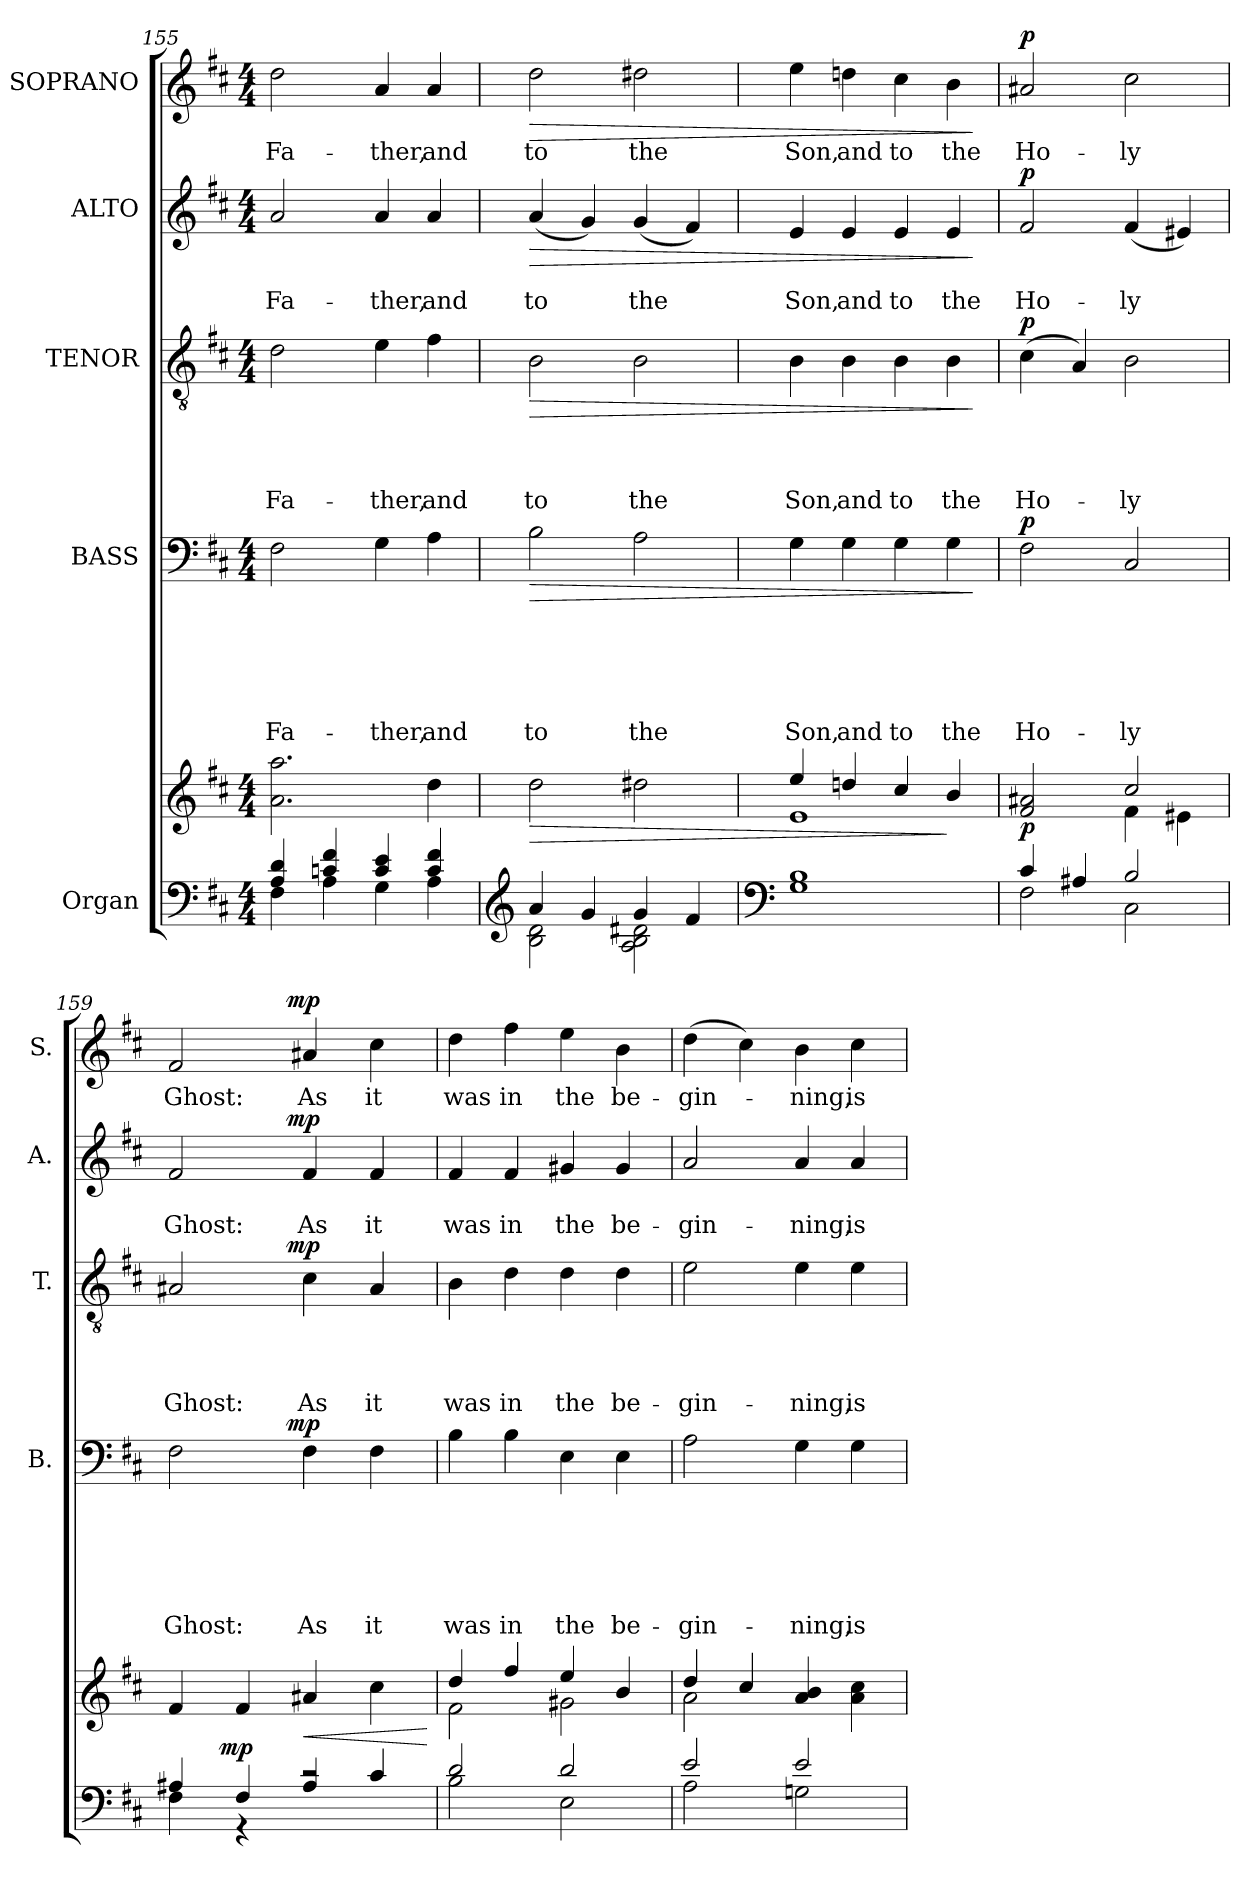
**kern	**kern	**dynam	**kern	**text	**text	**text	**text	**text	**text	**dynam	**kern	**text	**text	**text	**text	**dynam	**kern	**text	**text	**dynam	**kern	**text	**dynam
*part5	*part5	*part5	*part4	*part4	*part4	*part4	*part4	*part4	*part4	*part4	*part3	*part3	*part3	*part3	*part3	*part3	*part2	*part2	*part2	*part2	*part1	*part1	*part1
*staff6	*staff5	*staff5/6	*staff4	*staff4	*staff4	*staff4	*staff4	*staff4	*staff4	*staff4	*staff3	*staff3	*staff3	*staff3	*staff3	*staff3	*staff2	*staff2	*staff2	*staff2	*staff1	*staff1	*staff1
*I"Organ	*	*	*I"BASS	*	*	*	*	*	*	*	*I"TENOR	*	*	*	*	*	*I"ALTO	*	*	*	*I"SOPRANO	*	*
*	*	*	*I'B.	*	*	*	*	*	*	*	*I'T.	*	*	*	*	*	*I'A.	*	*	*	*I'S.	*	*
!!LO:LB:g=z
*clefF4	*clefG2	*	*clefF4	*	*	*	*	*	*	*	*clefGv2	*	*	*	*	*	*clefG2	*	*	*	*clefG2	*	*
*k[f#c#]	*k[f#c#]	*	*k[f#c#]	*	*	*	*	*	*	*	*k[f#c#]	*	*	*	*	*	*k[f#c#]	*	*	*	*k[f#c#]	*	*
*D:	*D:	*	*D:	*	*	*	*	*	*	*	*D:	*	*	*	*	*	*D:	*	*	*	*D:	*	*
*M4/4	*M4/4	*	*M4/4	*	*	*	*	*	*	*	*M4/4	*	*	*	*	*	*M4/4	*	*	*	*M4/4	*	*
=155	=155	=155	=155	=155	=155	=155	=155	=155	=155	=155	=155	=155	=155	=155	=155	=155	=155	=155	=155	=155	=155	=155	=155
*^	*	*	*	*	*	*	*	*	*	*	*	*	*	*	*	*	*	*	*	*	*	*	*
!	!	!	!	!	!	!	!	!	!	!LO:LY:b	!	!	!	!	!	!LO:LY:b	!	!	!	!LO:LY:b	!	!	!LO:LY:b	!
4A/ 4d/	4F#\	2.a\ 2.aa\	.	2F#\	.	.	.	.	.	Fa-	.	2d\	.	.	.	Fa-	.	2a/	.	Fa-	.	2dd\	Fa-	.
4cn/ 4f#/	4A\	.	.	.	.	.	.	.	.	.	.	.	.	.	.	.	.	.	.	.	.	.	.	.
!	!	!	!	!	!	!	!	!	!	!LO:LY:b	!	!	!	!	!	!LO:LY:b	!	!	!	!LO:LY:b	!	!	!LO:LY:b	!
4c/ 4e/	4G\	.	.	4G\	.	.	.	.	.	-ther,	.	4e\	.	.	.	-ther,	.	4a/	.	-ther,	.	4a/	-ther,	.
!	!	!	!	!	!	!	!	!	!	!LO:LY:b	!	!	!	!	!	!LO:LY:b	!	!	!	!LO:LY:b	!	!	!LO:LY:b	!
4c/ 4f#/	4A\	4dd\	.	4A\	.	.	.	.	.	and	.	4f#\	.	.	.	and	.	4a/	.	and	.	4a/	and	.
=156	=156	=156	=156	=156	=156	=156	=156	=156	=156	=156	=156	=156	=156	=156	=156	=156	=156	=156	=156	=156	=156	=156	=156	=156
*clefG2	*	*	*	*	*	*	*	*	*	*	*	*	*	*	*	*	*	*	*	*	*	*	*	*
!	!	!	!LO:HP:b	!	!	!	!	!	!	!LO:LY:b	!LO:HP:b	!	!	!	!	!LO:LY:b	!LO:HP:b	!	!	!LO:LY:b	!LO:HP:b	!	!LO:LY:b	!LO:HP:b
2B\ 2d\	4a/	2dd\	>	2B\	.	.	.	.	.	to	>	2B\	.	.	.	to	>	(<4a/	.	to	>	2dd\	to	>
.	4g/	.	.	.	.	.	.	.	.	.	.	.	.	.	.	.	.	4g/)	.	.	.	.	.	.
!	!	!	!	!	!	!	!	!	!	!LO:LY:b	!	!	!	!	!	!LO:LY:b	!	!	!	!LO:LY:b	!	!	!LO:LY:b	!
2A\ 2B\ 2d#X\	4g/	2dd#X\	.	2A\	.	.	.	.	.	the	.	2B\	.	.	.	the	.	(<4g/	.	the	.	2dd#X\	the	.
.	4f#/	.	.	.	.	.	.	.	.	.	.	.	.	.	.	.	.	4f#/)	.	.	.	.	.	.
*v	*v	*	*	*	*	*	*	*	*	*	*	*	*	*	*	*	*	*	*	*	*	*	*	*
=157	=157	=157	=157	=157	=157	=157	=157	=157	=157	=157	=157	=157	=157	=157	=157	=157	=157	=157	=157	=157	=157	=157	=157
*clefF4	*	*	*	*	*	*	*	*	*	*	*	*	*	*	*	*	*	*	*	*	*	*	*
*^	*^	*	*	*	*	*	*	*	*	*	*	*	*	*	*	*	*	*	*	*	*	*	*
!	!	!	!	!	!	!	!	!	!	!	!LO:LY:b	!	!	!	!	!	!LO:LY:b	!	!	!	!LO:LY:b	!	!	!LO:LY:b	!
*v	*v	*	*	*	*	*	*	*	*	*	*	*	*	*	*	*	*	*	*	*	*	*	*	*	*
1G 1B	1e	4ee/	.	4G\	.	.	.	.	.	Son,	.	4B\	.	.	.	Son,	.	4e/	.	Son,	.	4ee\	Son,	.
!	!	!	!	!	!	!	!	!	!	!LO:LY:b	!	!	!	!	!	!LO:LY:b	!	!	!	!LO:LY:b	!	!	!LO:LY:b	!
.	.	4ddn/	.	4G\	.	.	.	.	.	and	.	4B\	.	.	.	and	.	4e/	.	and	.	4ddn\	and	.
!	!	!	!	!	!	!	!	!	!	!LO:LY:b	!	!	!	!	!	!LO:LY:b	!	!	!	!LO:LY:b	!	!	!LO:LY:b	!
.	.	4cc#/	.	4G\	.	.	.	.	.	to	.	4B\	.	.	.	to	.	4e/	.	to	.	4cc#\	to	.
!	!	!	!	!	!	!	!	!	!	!LO:LY:b	!	!	!	!	!	!LO:LY:b	!	!	!	!LO:LY:b	!	!	!LO:LY:b	!
.	.	4b/	]	4G\	.	.	.	.	.	the	.	4B\	.	.	.	the	.	4e/	.	the	.	4b\	the	.
*	*v	*v	*	*	*	*	*	*	*	*	*	*	*	*	*	*	*	*	*	*	*	*	*	*
.	.	.	.	.	.	.	.	.	.	]	.	.	.	.	.	]	.	.	.	]	.	.	]
=158	=158	=158	=158	=158	=158	=158	=158	=158	=158	=158	=158	=158	=158	=158	=158	=158	=158	=158	=158	=158	=158	=158	=158
*^	*^	*	*	*	*	*	*	*	*	*	*	*	*	*	*	*	*	*	*	*	*	*	*
!	!	!	!	!LO:DY:a=2	!	!	!	!	!	!	!LO:LY:b	!LO:DY:a	!	!	!	!	!LO:LY:b	!LO:DY:a	!	!	!LO:LY:b	!LO:DY:a	!	!LO:LY:b	!LO:DY:a
2F#\	4c#/	2f#/ 2a#X/	2ryy	p	2F#\	.	.	.	.	.	Ho-	p	(>4c#\	.	.	.	Ho-	p	2f#/	.	Ho-	p	2a#X/	Ho-	p
.	4A#X/	.	.	.	.	.	.	.	.	.	.	.	4A/)	.	.	.	.	.	.	.	.	.	.	.	.
!	!	!	!	!	!	!	!	!	!	!	!LO:LY:b	!	!	!	!	!	!LO:LY:b	!	!	!	!LO:LY:b	!	!	!LO:LY:b	!
2C#\	2B/	2cc#/	4f#\	.	2C#/	.	.	.	.	.	-ly	.	2B\	.	.	.	-ly	.	(<4f#/	.	-ly	.	2cc#\	-ly	.
.	.	.	4e#X\	.	.	.	.	.	.	.	.	.	.	.	.	.	.	.	4e#X/)	.	.	.	.	.	.
=159	=159	=159	=159	=159	=159	=159	=159	=159	=159	=159	=159	=159	=159	=159	=159	=159	=159	=159	=159	=159	=159	=159	=159	=159	=159
!	!	!	!	!	!	!	!	!	!	!	!LO:LY:b	!	!	!	!	!	!LO:LY:b	!	!	!	!LO:LY:b	!	!	!LO:LY:b	!
*	*^	*v	*v	*	*^	*	*	*	*	*	*	*	*^	*	*	*	*	*	*^	*	*	*	*^	*	*
4F#\	4A#X/	8..ryy	4f#/	.	2F#\	4...ryy	.	.	.	.	.	Ghost:	.	2A#X/	4...ryy	.	.	.	Ghost:	.	2f#/	4...ryy	.	Ghost:	.	2f#/	4...ryy	Ghost:	.
!	!	!	!	!LO:DY:a=2	!	!	!	!	!	!	!	!	!	!	!	!	!	!	!	!	!	!	!	!	!	!	!	!	!
.	.	2ryy	.	mp	.	.	.	.	.	.	.	.	.	.	.	.	.	.	.	.	.	.	.	.	.	.	.	.	.
4rGG	4F#/	.	4f#/	.	.	.	.	.	.	.	.	.	.	.	.	.	.	.	.	.	.	.	.	.	.	.	.	.	.
!	!	!	!	!	!	!	!	!	!	!	!	!	!LO:DY:a	!	!	!	!	!	!	!LO:DY:a	!	!	!	!	!LO:DY:a	!	!	!	!LO:DY:a
.	.	.	.	.	.	2ryy	.	.	.	.	.	.	mp	.	2ryy	.	.	.	.	mp	.	2ryy	.	.	mp	.	2ryy	.	mp
!	!	!	!	!LO:HP:b	!	!	!	!	!	!	!	!LO:LY:b	!	!	!	!	!	!	!LO:LY:b	!	!	!	!	!LO:LY:b	!	!	!	!LO:LY:b	!
2rc	4A#/	.	4a#X/	<	4F#\	.	.	.	.	.	.	As	.	4c#\	.	.	.	.	As	.	4f#/	.	.	As	.	4a#X/	.	As	.
.	.	4ryy	.	.	.	.	.	.	.	.	.	.	.	.	.	.	.	.	.	.	.	.	.	.	.	.	.	.	.
!	!	!	!	!	!	!	!	!	!	!	!	!LO:LY:b	!	!	!	!	!	!	!LO:LY:b	!	!	!	!	!LO:LY:b	!	!	!	!LO:LY:b	!
.	4c#/	.	4cc#\	.	4F#\	.	.	.	.	.	.	it	.	4A#/	.	.	.	.	it	.	4f#/	.	.	it	.	4cc#\	.	it	.
.	.	32ryy	.	.	.	32ryy	.	.	.	.	.	.	.	.	32ryy	.	.	.	.	.	.	32ryy	.	.	.	.	32ryy	.	.
.	.	.	.	[	.	.	.	.	.	.	.	.	.	.	.	.	.	.	.	.	.	.	.	.	.	.	.	.	.
!!LO:PB:g=z
=160	=160	=160	=160	=160	=160	=160	=160	=160	=160	=160	=160	=160	=160	=160	=160	=160	=160	=160	=160	=160	=160	=160	=160	=160	=160	=160	=160	=160	=160
*	*	*	*^	*	*	*	*	*	*	*	*	*	*	*	*	*	*	*	*	*	*	*	*	*	*	*	*	*	*
!	!	!	!	!	!	!	!	!	!	!	!	!	!LO:LY:b	!	!	!	!	!	!	!LO:LY:b	!	!	!	!	!LO:LY:b	!	!	!	!LO:LY:b	!
*	*	*	*	*	*	*v	*v	*	*	*	*	*	*	*	*	*	*	*	*	*	*	*v	*v	*	*	*	*v	*v	*	*
*	*v	*v	*	*	*	*	*	*	*	*	*	*	*	*v	*v	*	*	*	*	*	*	*	*	*	*	*	*
2B\	2d/	2f#\	4dd/	.	4B\	.	.	.	.	.	was	.	4B\	.	.	.	was	.	4f#/	.	was	.	4dd\	was	.
!	!	!	!	!	!	!	!	!	!	!	!LO:LY:b	!	!	!	!	!	!LO:LY:b	!	!	!	!LO:LY:b	!	!	!LO:LY:b	!
.	.	.	4ff#/	.	4B\	.	.	.	.	.	in	.	4d\	.	.	.	in	.	4f#/	.	in	.	4ff#\	in	.
!	!	!	!	!	!	!	!	!	!	!	!LO:LY:b	!	!	!	!	!	!LO:LY:b	!	!	!	!LO:LY:b	!	!	!LO:LY:b	!
2E\	2d/	2g#X\	4ee/	.	4E\	.	.	.	.	.	the	.	4d\	.	.	.	the	.	4g#X/	.	the	.	4ee\	the	.
!	!	!	!	!	!	!	!	!	!	!	!LO:LY:b	!	!	!	!	!	!LO:LY:b	!	!	!	!LO:LY:b	!	!	!LO:LY:b	!
.	.	.	4b/	.	4E\	.	.	.	.	.	be-	.	4d\	.	.	.	be-	.	4g#/	.	be-	.	4b\	be-	.
=161	=161	=161	=161	=161	=161	=161	=161	=161	=161	=161	=161	=161	=161	=161	=161	=161	=161	=161	=161	=161	=161	=161	=161	=161	=161
!	!	!	!	!	!	!	!	!	!	!	!LO:LY:b	!	!	!	!	!	!LO:LY:b	!	!	!	!LO:LY:b	!	!	!LO:LY:b	!
2A\	2e/	2a\	4dd/	.	2A\	.	.	.	.	.	-gin-	.	2e\	.	.	.	-gin-	.	2a/	.	-gin-	.	(>4dd\	-gin-	.
.	.	.	4cc#/	.	.	.	.	.	.	.	.	.	.	.	.	.	.	.	.	.	.	.	4cc#\)	.	.
!	!	!	!	!	!	!	!	!	!	!	!LO:LY:b	!	!	!	!	!	!LO:LY:b	!	!	!	!LO:LY:b	!	!	!LO:LY:b	!
2Gn\	2e/	2ryy	4a/ 4b/	.	4G\	.	.	.	.	.	-ning,	.	4e\	.	.	.	-ning,	.	4a/	.	-ning,	.	4b\	-ning,	.
!	!	!	!	!	!	!	!	!	!	!	!LO:LY:b	!	!	!	!	!	!LO:LY:b	!	!	!	!LO:LY:b	!	!	!LO:LY:b	!
.	.	.	4a\ 4cc#\	.	4G\	.	.	.	.	.	is	.	4e\	.	.	.	is	.	4a/	.	is	.	4cc#\	is	.
*v	*v	*	*	*	*	*	*	*	*	*	*	*	*	*	*	*	*	*	*	*	*	*	*	*	*
*	*v	*v	*	*	*	*	*	*	*	*	*	*	*	*	*	*	*	*	*	*	*	*	*	*
=	=	=	=	=	=	=	=	=	=	=	=	=	=	=	=	=	=	=	=	=	=	=	=
*-	*-	*-	*-	*-	*-	*-	*-	*-	*-	*-	*-	*-	*-	*-	*-	*-	*-	*-	*-	*-	*-	*-	*-
